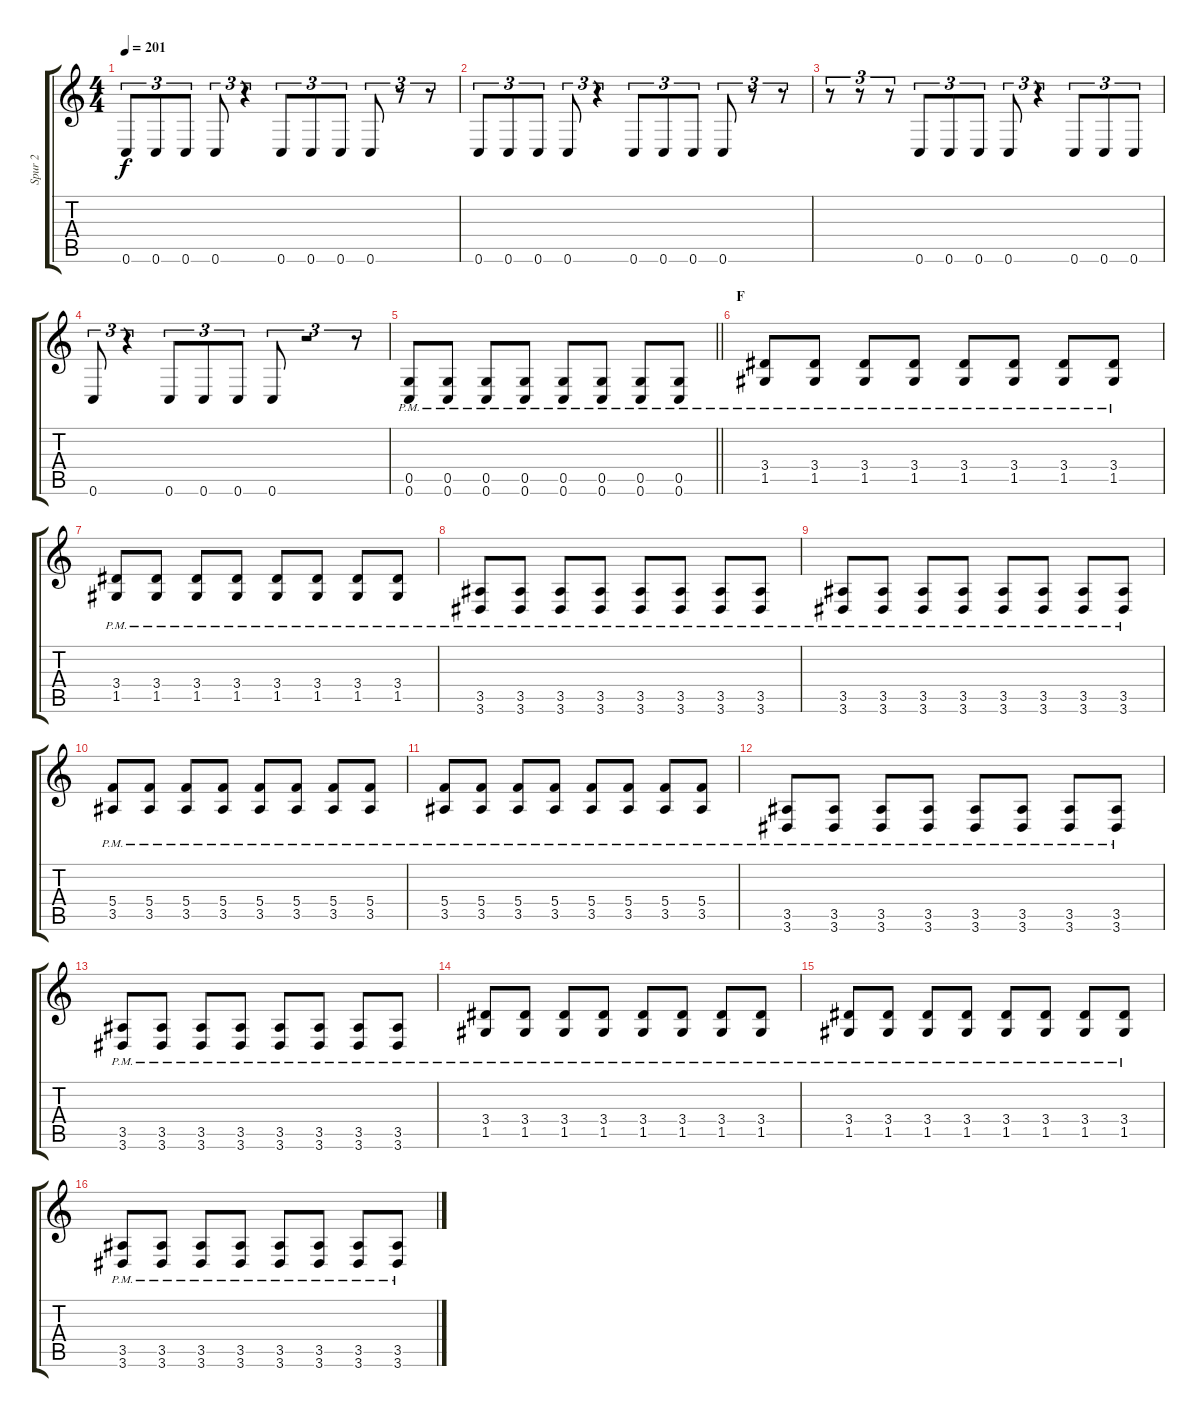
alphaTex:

\track ("Spur 2" "Spur 2") {instrument distortionguitar}
\staff {score tabs}
\tuning (D4 A3 F3 C3 G2 C2) {hide}
\ts (4 4)
\tempo 201
\clef g2
\ks c
0.6.8{tu (3 2) dy f} 0.6.8{tu (3 2)} 0.6.8{tu (3 2)} 0.6.8{tu (3 2)} r.4{tu (3 2)} 0.6.8{tu (3 2)} 0.6.8{tu (3 2)} 0.6.8{tu (3 2)} 0.6.8{tu (3 2)} r.8{tu (3 2)} r.8{tu (3 2)} |
0.6.8{tu (3 2)} 0.6.8{tu (3 2)} 0.6.8{tu (3 2)} 0.6.8{tu (3 2)} r.4{tu (3 2)} 0.6.8{tu (3 2)} 0.6.8{tu (3 2)} 0.6.8{tu (3 2)} 0.6.8{tu (3 2)} r.8{tu (3 2)} r.8{tu (3 2)} |
r.8{tu (3 2)} r.8{tu (3 2)} r.8{tu (3 2)} 0.6.8{tu (3 2)} 0.6.8{tu (3 2)} 0.6.8{tu (3 2)} 0.6.8{tu (3 2)} r.4{tu (3 2)} 0.6.8{tu (3 2)} 0.6.8{tu (3 2)} 0.6.8{tu (3 2)} |
0.6.8{tu (3 2)} r.4{tu (3 2)} 0.6.8{tu (3 2)} 0.6.8{tu (3 2)} 0.6.8{tu (3 2)} 0.6.8{tu (3 2)} r.2{tu (3 2)} r.8{tu (3 2)} |
\barLineRight lightlight
(0.5{pm} 0.6{pm}).8 (0.5{pm} 0.6{pm}).8 (0.5{pm} 0.6{pm}).8 (0.5{pm} 0.6{pm}).8 (0.5{pm} 0.6{pm}).8 (0.5{pm} 0.6{pm}).8 (0.5{pm} 0.6{pm}).8 (0.5{pm} 0.6{pm}).8 |
\section ("" "F")
(3.4{pm} 1.5{pm}).8 (3.4{pm} 1.5{pm}).8 (3.4{pm} 1.5{pm}).8 (3.4{pm} 1.5{pm}).8 (3.4{pm} 1.5{pm}).8 (3.4{pm} 1.5{pm}).8 (3.4{pm} 1.5{pm}).8 (3.4{pm} 1.5{pm}).8 |
(3.4{pm} 1.5{pm}).8 (3.4{pm} 1.5{pm}).8 (3.4{pm} 1.5{pm}).8 (3.4{pm} 1.5{pm}).8 (3.4{pm} 1.5{pm}).8 (3.4{pm} 1.5{pm}).8 (3.4{pm} 1.5{pm}).8 (3.4{pm} 1.5{pm}).8 |
(3.5{pm} 3.6{pm}).8 (3.5{pm} 3.6{pm}).8 (3.5{pm} 3.6{pm}).8 (3.5{pm} 3.6{pm}).8 (3.5{pm} 3.6{pm}).8 (3.5{pm} 3.6{pm}).8 (3.5{pm} 3.6{pm}).8 (3.5{pm} 3.6{pm}).8 |
(3.5{pm} 3.6{pm}).8 (3.5{pm} 3.6{pm}).8 (3.5{pm} 3.6{pm}).8 (3.5{pm} 3.6{pm}).8 (3.5{pm} 3.6{pm}).8 (3.5{pm} 3.6{pm}).8 (3.5{pm} 3.6{pm}).8 (3.5{pm} 3.6{pm}).8 |
(5.4{pm} 3.5{pm}).8 (5.4{pm} 3.5{pm}).8 (5.4{pm} 3.5{pm}).8 (5.4{pm} 3.5{pm}).8 (5.4{pm} 3.5{pm}).8 (5.4{pm} 3.5{pm}).8 (5.4{pm} 3.5{pm}).8 (5.4{pm} 3.5{pm}).8 |
(5.4{pm} 3.5{pm}).8 (5.4{pm} 3.5{pm}).8 (5.4{pm} 3.5{pm}).8 (5.4{pm} 3.5{pm}).8 (5.4{pm} 3.5{pm}).8 (5.4{pm} 3.5{pm}).8 (5.4{pm} 3.5{pm}).8 (5.4{pm} 3.5{pm}).8 |
(3.5{pm} 3.6{pm}).8 (3.5{pm} 3.6{pm}).8 (3.5{pm} 3.6{pm}).8 (3.5{pm} 3.6{pm}).8 (3.5{pm} 3.6{pm}).8 (3.5{pm} 3.6{pm}).8 (3.5{pm} 3.6{pm}).8 (3.5{pm} 3.6{pm}).8 |
(3.5{pm} 3.6{pm}).8 (3.5{pm} 3.6{pm}).8 (3.5{pm} 3.6{pm}).8 (3.5{pm} 3.6{pm}).8 (3.5{pm} 3.6{pm}).8 (3.5{pm} 3.6{pm}).8 (3.5{pm} 3.6{pm}).8 (3.5{pm} 3.6{pm}).8 |
(3.4{pm} 1.5{pm}).8 (3.4{pm} 1.5{pm}).8 (3.4{pm} 1.5{pm}).8 (3.4{pm} 1.5{pm}).8 (3.4{pm} 1.5{pm}).8 (3.4{pm} 1.5{pm}).8 (3.4{pm} 1.5{pm}).8 (3.4{pm} 1.5{pm}).8 |
(3.4{pm} 1.5{pm}).8 (3.4{pm} 1.5{pm}).8 (3.4{pm} 1.5{pm}).8 (3.4{pm} 1.5{pm}).8 (3.4{pm} 1.5{pm}).8 (3.4{pm} 1.5{pm}).8 (3.4{pm} 1.5{pm}).8 (3.4{pm} 1.5{pm}).8 |
(3.5{pm} 3.6{pm}).8 (3.5{pm} 3.6{pm}).8 (3.5{pm} 3.6{pm}).8 (3.5{pm} 3.6{pm}).8 (3.5{pm} 3.6{pm}).8 (3.5{pm} 3.6{pm}).8 (3.5{pm} 3.6{pm}).8 (3.5{pm} 3.6{pm}).8
